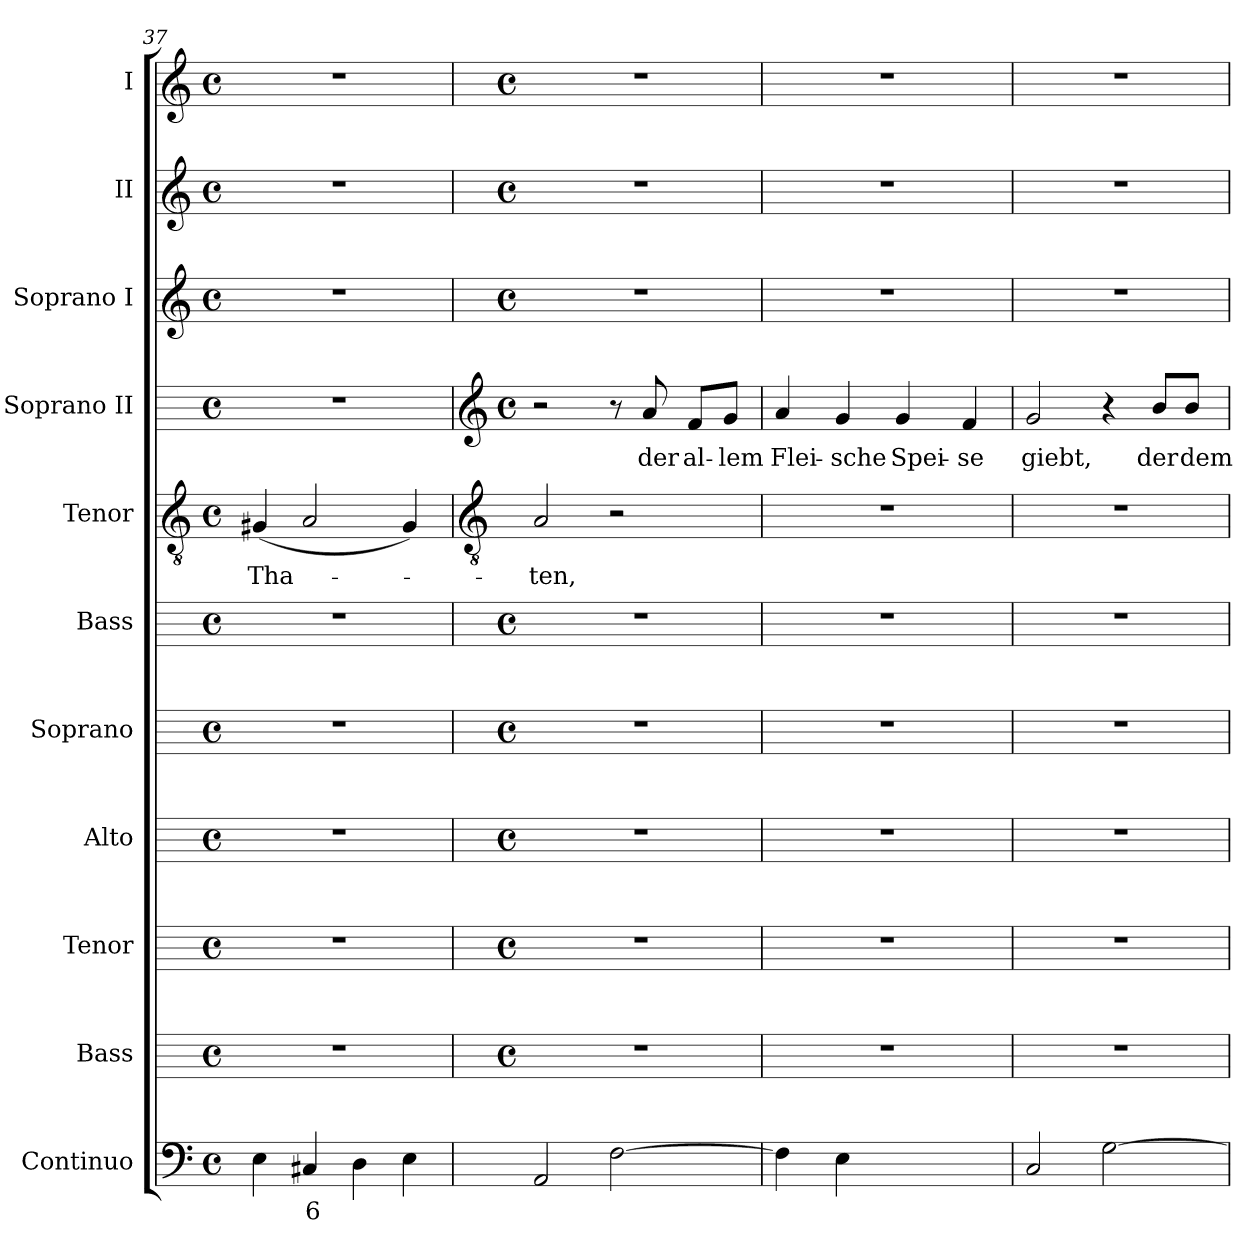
**kern	**text	**kern	**kern	**kern	**kern	**kern	**kern	**text	**kern	**text	**kern	**kern	**kern
*part11	*part11	*part10	*part9	*part8	*part7	*part6	*part5	*part5	*part4	*part4	*part3	*part2	*part1
*staff11	*staff11	*staff10	*staff9	*staff8	*staff7	*staff6	*staff5	*staff5	*staff4	*staff4	*staff3	*staff2	*staff1
*I"Continuo	*	*I"Bass	*I"Tenor	*I"Alto	*I"Soprano	*I"Bass	*I"Tenor	*	*I"Soprano II	*	*I"Soprano I	*I"II	*I"I
*	*	*I'B	*I'T	*I'A	*I'S	*I'B	*I'T	*	*I'S II	*	*I'S I	*I'II	*I'I
*clefF4	*	*	*	*	*	*	*clefGv2	*	*	*	*clefG2	*clefG2	*clefG2
*	*	*ITrd4c7	*ITrd4c7	*ITrd4c7	*ITrd4c7	*	*	*	*	*	*	*	*
*k[]	*	*	*	*	*	*	*k[]	*	*	*	*k[]	*k[]	*k[]
*C:	*	*	*	*	*	*	*C:	*	*	*	*C:	*C:	*C:
*M4/4	*	*M4/4	*M4/4	*M4/4	*M4/4	*M4/4	*M4/4	*	*M4/4	*	*M4/4	*M4/4	*M4/4
*met(c)	*	*met(c)	*met(c)	*met(c)	*met(c)	*met(c)	*met(c)	*	*met(c)	*	*met(c)	*met(c)	*met(c)
=37	=37	=37	=37	=37	=37	=37	=37	=37	=37	=37	=37	=37	=37
!	!	!	!	!	!	!	!	!LO:LY:b	!	!	!	!	!
4E	.	1r	1r	1r	1r	1r	(<4G#X	Tha-	1r	.	1r	1r	1r
!	!LO:LY:b	!	!	!	!	!	!	!	!	!	!	!	!
4C#X	6	.	.	.	.	.	2A	.	.	.	.	.	.
4D	.	.	.	.	.	.	.	.	.	.	.	.	.
4E	.	.	.	.	.	.	4G#)	.	.	.	.	.	.
!!LO:LB:g=z
=38	=38	=38	=38	=38	=38	=38	=38	=38	=38	=38	=38	=38	=38
*	*	*	*	*	*	*	*clefGv2	*	*clefG2	*	*	*	*
*	*	*	*	*	*	*	*	*	*k[]	*	*	*	*
*	*	*	*	*	*	*	*	*	*C:	*	*	*	*
*	*	*M4/4	*M4/4	*M4/4	*M4/4	*M4/4	*	*	*M4/4	*	*M4/4	*M4/4	*M4/4
*	*	*met(c)	*met(c)	*met(c)	*met(c)	*met(c)	*	*	*met(c)	*	*met(c)	*met(c)	*met(c)
!	!	!	!	!	!	!	!	!LO:LY:b	!	!	!	!	!
2AA	.	1r	1r	1r	1r	1r	2A	ten,	2r	.	1r	1r	1r
[2F	.	.	.	.	.	.	2r	.	8r	.	.	.	.
!	!	!	!	!	!	!	!	!	!	!LO:LY:b	!	!	!
.	.	.	.	.	.	.	.	.	8a	der	.	.	.
!	!	!	!	!	!	!	!	!	!	!LO:LY:b	!	!	!
.	.	.	.	.	.	.	.	.	8f/L	al-	.	.	.
!	!	!	!	!	!	!	!	!	!	!LO:LY:b	!	!	!
.	.	.	.	.	.	.	.	.	8g/J	-lem	.	.	.
=39	=39	=39	=39	=39	=39	=39	=39	=39	=39	=39	=39	=39	=39
!	!	!	!	!	!	!	!	!	!	!LO:LY:b	!	!	!
4F]	.	1r	1r	1r	1r	1r	1r	.	4a	Flei-	1r	1r	1r
!	!	!	!	!	!	!	!	!	!	!LO:LY:b	!	!	!
4E	.	.	.	.	.	.	.	.	4g	-sche	.	.	.
!	!LO:LY:b	!	!	!	!	!	!	!	!	!LO:LY:b	!	!	!
[4D/yy	4	.	.	.	.	.	.	.	4g	Spei-	.	.	.
!	!LO:LY:b	!	!	!	!	!	!	!	!	!LO:LY:b	!	!	!
4D/yy]	3	.	.	.	.	.	.	.	4f	-se	.	.	.
=40	=40	=40	=40	=40	=40	=40	=40	=40	=40	=40	=40	=40	=40
!	!	!	!	!	!	!	!	!	!	!LO:LY:b	!	!	!
2C	.	1r	1r	1r	1r	1r	1r	.	2g	giebt,	1r	1r	1r
[2G	.	.	.	.	.	.	.	.	4r	.	.	.	.
!	!	!	!	!	!	!	!	!	!	!LO:LY:b	!	!	!
.	.	.	.	.	.	.	.	.	8b/L	der	.	.	.
!	!	!	!	!	!	!	!	!	!	!LO:LY:b	!	!	!
.	.	.	.	.	.	.	.	.	8b/J	dem	.	.	.
=	=	=	=	=	=	=	=	=	=	=	=	=	=
*-	*-	*-	*-	*-	*-	*-	*-	*-	*-	*-	*-	*-	*-
